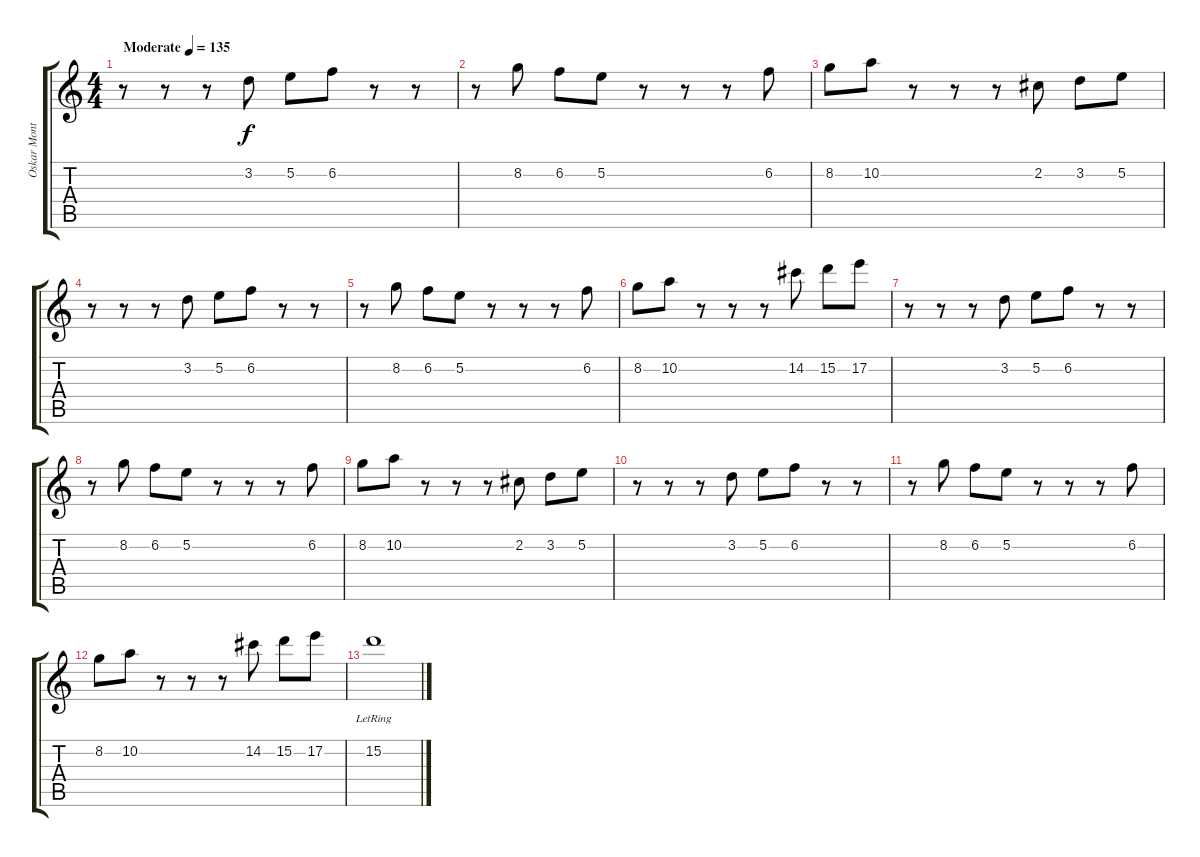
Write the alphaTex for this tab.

\track ("Oskar Montelius" "Oskar Mont") {instrument acousticguitarnylon}
\staff {score tabs}
\tuning (E4 B3 G3 D3 A2 E2) {hide}
\ts (4 4)
\tempo (135 "Moderate")
\clef g2
\ks c
r.8{dy f instrument acousticguitarnylon} r.8 r.8 3.2.8 5.2.8 6.2.8 r.8 r.8 |
r.8 8.2.8 6.2.8 5.2.8 r.8 r.8 r.8 6.2.8 |
8.2.8 10.2.8 r.8 r.8 r.8 2.2.8 3.2.8 5.2.8 |
r.8 r.8 r.8 3.2.8 5.2.8 6.2.8 r.8 r.8 |
r.8 8.2.8 6.2.8 5.2.8 r.8 r.8 r.8 6.2.8 |
8.2.8 10.2.8 r.8 r.8 r.8 14.2.8 15.2.8 17.2.8 |
r.8 r.8 r.8 3.2.8 5.2.8 6.2.8 r.8 r.8 |
r.8 8.2.8 6.2.8 5.2.8 r.8 r.8 r.8 6.2.8 |
8.2.8 10.2.8 r.8 r.8 r.8 2.2.8 3.2.8 5.2.8 |
r.8 r.8 r.8 3.2.8 5.2.8 6.2.8 r.8 r.8 |
r.8 8.2.8 6.2.8 5.2.8 r.8 r.8 r.8 6.2.8 |
8.2.8 10.2.8 r.8 r.8 r.8 14.2.8 15.2.8 17.2.8 |
15.2{lr}.1
